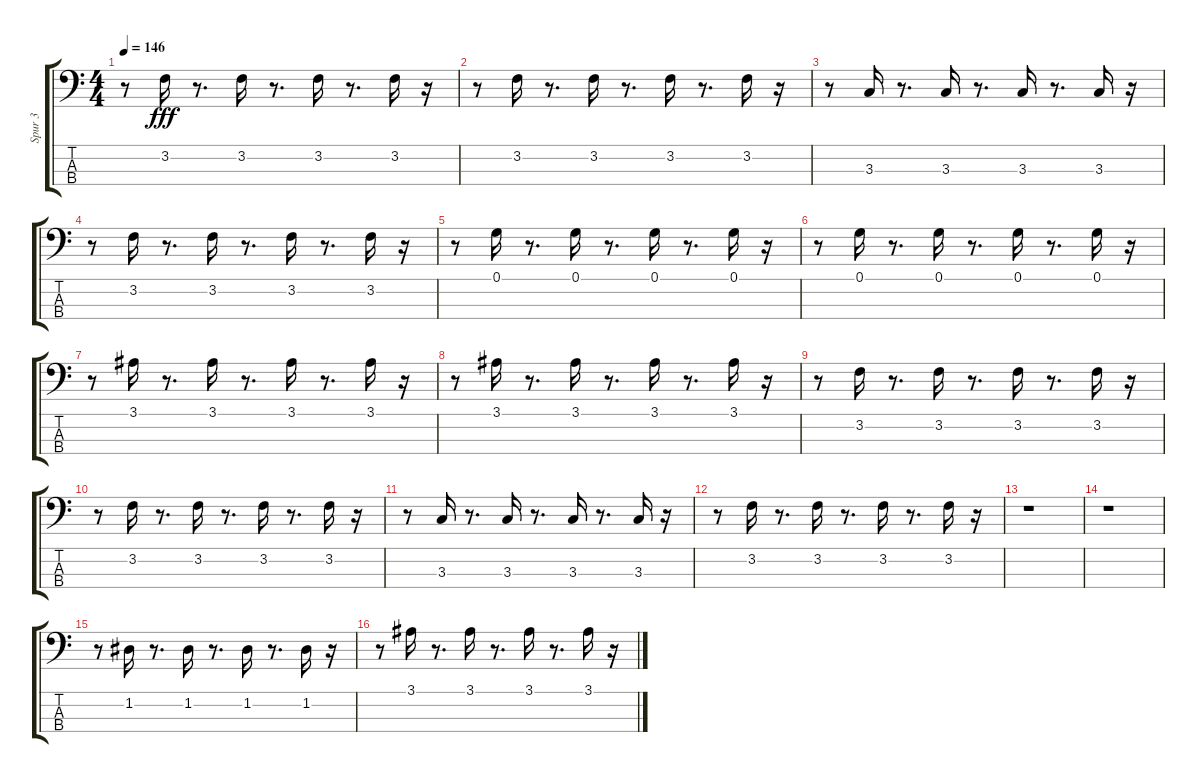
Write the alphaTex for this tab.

\track ("Spur 3" "Spur 3") {instrument electricbasspick}
\staff {score tabs}
\tuning (G2 D2 A1 E1) {hide}
\ts (4 4)
\tempo 146
\clef f4
\ks c
r.8{dy fff} 3.2.16 r.8{d} 3.2.16 r.8{d} 3.2.16 r.8{d} 3.2.16 r.16 |
r.8 3.2.16 r.8{d} 3.2.16 r.8{d} 3.2.16 r.8{d} 3.2.16 r.16 |
r.8 3.3.16 r.8{d} 3.3.16 r.8{d} 3.3.16 r.8{d} 3.3.16 r.16 |
r.8 3.2.16 r.8{d} 3.2.16 r.8{d} 3.2.16 r.8{d} 3.2.16 r.16 |
r.8 0.1.16 r.8{d} 0.1.16 r.8{d} 0.1.16 r.8{d} 0.1.16 r.16 |
r.8 0.1.16 r.8{d} 0.1.16 r.8{d} 0.1.16 r.8{d} 0.1.16 r.16 |
r.8 3.1.16 r.8{d} 3.1.16 r.8{d} 3.1.16 r.8{d} 3.1.16 r.16 |
r.8 3.1.16 r.8{d} 3.1.16 r.8{d} 3.1.16 r.8{d} 3.1.16 r.16 |
r.8 3.2.16 r.8{d} 3.2.16 r.8{d} 3.2.16 r.8{d} 3.2.16 r.16 |
r.8 3.2.16 r.8{d} 3.2.16 r.8{d} 3.2.16 r.8{d} 3.2.16 r.16 |
r.8 3.3.16 r.8{d} 3.3.16 r.8{d} 3.3.16 r.8{d} 3.3.16 r.16 |
r.8 3.2.16 r.8{d} 3.2.16 r.8{d} 3.2.16 r.8{d} 3.2.16 r.16 |
r.1 |
r.1 |
r.8 1.2.16 r.8{d} 1.2.16 r.8{d} 1.2.16 r.8{d} 1.2.16 r.16 |
r.8 3.1.16 r.8{d} 3.1.16 r.8{d} 3.1.16 r.8{d} 3.1.16 r.16
